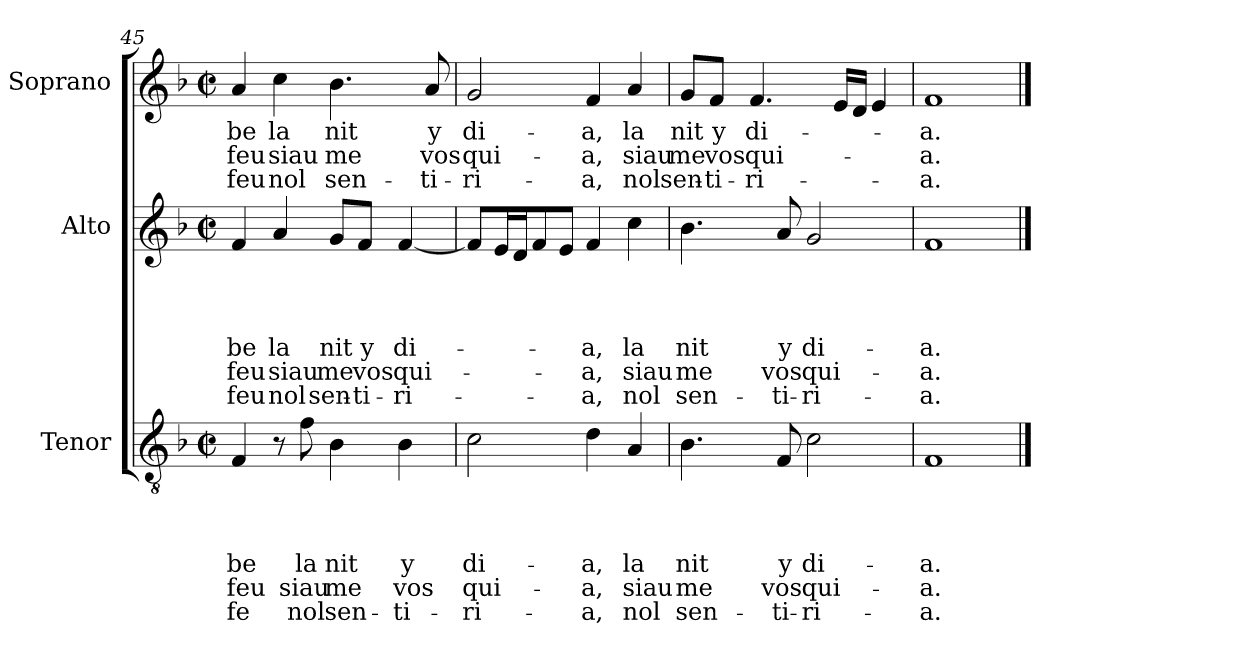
**kern	**text	**text	**text	**text	**text	**text	**kern	**text	**text	**text	**text	**text	**text	**kern	**text	**text	**text
*part3	*part3	*part3	*part3	*part3	*part3	*part3	*part2	*part2	*part2	*part2	*part2	*part2	*part2	*part1	*part1	*part1	*part1
*staff3	*staff3	*staff3	*staff3	*staff3	*staff3	*staff3	*staff2	*staff2	*staff2	*staff2	*staff2	*staff2	*staff2	*staff1	*staff1	*staff1	*staff1
*I"Tenor	*	*	*	*	*	*	*I"Alto	*	*	*	*	*	*	*I"Soprano	*	*	*
*clefGv2	*	*	*	*	*	*	*clefG2	*	*	*	*	*	*	*clefG2	*	*	*
*k[b-]	*	*	*	*	*	*	*k[b-]	*	*	*	*	*	*	*k[b-]	*	*	*
*F:	*	*	*	*	*	*	*F:	*	*	*	*	*	*	*F:	*	*	*
*M2/2	*	*	*	*	*	*	*M2/2	*	*	*	*	*	*	*M2/2	*	*	*
*met(c|)	*	*	*	*	*	*	*met(c|)	*	*	*	*	*	*	*met(c|)	*	*	*
=45	=45	=45	=45	=45	=45	=45	=45	=45	=45	=45	=45	=45	=45	=45	=45	=45	=45
4F/	.	.	.	-be	feu	fe	4f/	.	.	.	-be	feu	feu	4a/	-be	feu	feu
8r	.	.	.	.	.	.	4a/	.	.	.	la	siau	nol	4cc\	la	siau	nol
8f\	.	.	.	la	siau	nol	.	.	.	.	.	.	.	.	.	.	.
4B-\	.	.	.	nit	me	sen-	8g/L	.	.	.	nit	me	sen-	4.b-\	nit	me	sen-
.	.	.	.	.	.	.	8f/J	.	.	.	y	vos	-ti-	.	.	.	.
4B-\	.	.	.	y	vos	-ti-	[4f/	.	.	.	di-	qui-	-ri-	.	.	.	.
.	.	.	.	.	.	.	.	.	.	.	.	.	.	8a/	y	vos	-ti-
!!LO:LB:g=z
=46	=46	=46	=46	=46	=46	=46	=46	=46	=46	=46	=46	=46	=46	=46	=46	=46	=46
2c\	.	.	.	di-	qui-	-ri-	8f/L]	.	.	.	.	.	.	2g/	di-	qui-	-ri-
.	.	.	.	.	.	.	16e/L	.	.	.	.	.	.	.	.	.	.
.	.	.	.	.	.	.	16d/J	.	.	.	.	.	.	.	.	.	.
.	.	.	.	.	.	.	8f/	.	.	.	.	.	.	.	.	.	.
.	.	.	.	.	.	.	8e/J	.	.	.	.	.	.	.	.	.	.
4d\	.	.	.	-a,	-a,	-a,	4f/	.	.	.	-a,	-a,	-a,	4f/	-a,	-a,	-a,
4A/	.	.	.	la	siau	nol	4cc\	.	.	.	la	siau	nol	4a/	la	siau	nol
=47	=47	=47	=47	=47	=47	=47	=47	=47	=47	=47	=47	=47	=47	=47	=47	=47	=47
4.B-\	.	.	.	nit	me	sen-	4.b-\	.	.	.	nit	me	sen-	8g/L	nit	me	sen-
.	.	.	.	.	.	.	.	.	.	.	.	.	.	8f/J	y	vos	-ti-
.	.	.	.	.	.	.	.	.	.	.	.	.	.	4.f/	di-	qui-	-ri-
8F/	.	.	.	y	vos	-ti-	8a/	.	.	.	y	vos	-ti-	.	.	.	.
2c\	.	.	.	di-	qui-	-ri-	2g/	.	.	.	di-	qui-	-ri-	.	.	.	.
.	.	.	.	.	.	.	.	.	.	.	.	.	.	16e/LL	.	.	.
.	.	.	.	.	.	.	.	.	.	.	.	.	.	16d/JJ	.	.	.
.	.	.	.	.	.	.	.	.	.	.	.	.	.	4e/	.	.	.
=48	=48	=48	=48	=48	=48	=48	=48	=48	=48	=48	=48	=48	=48	=48	=48	=48	=48
1F	.	.	.	-a.	-a.	-a.	1f	.	.	.	-a.	-a.	-a.	1f	-a.	-a.	-a.
==	==	==	==	==	==	==	==	==	==	==	==	==	==	==	==	==	==
*-	*-	*-	*-	*-	*-	*-	*-	*-	*-	*-	*-	*-	*-	*-	*-	*-	*-
